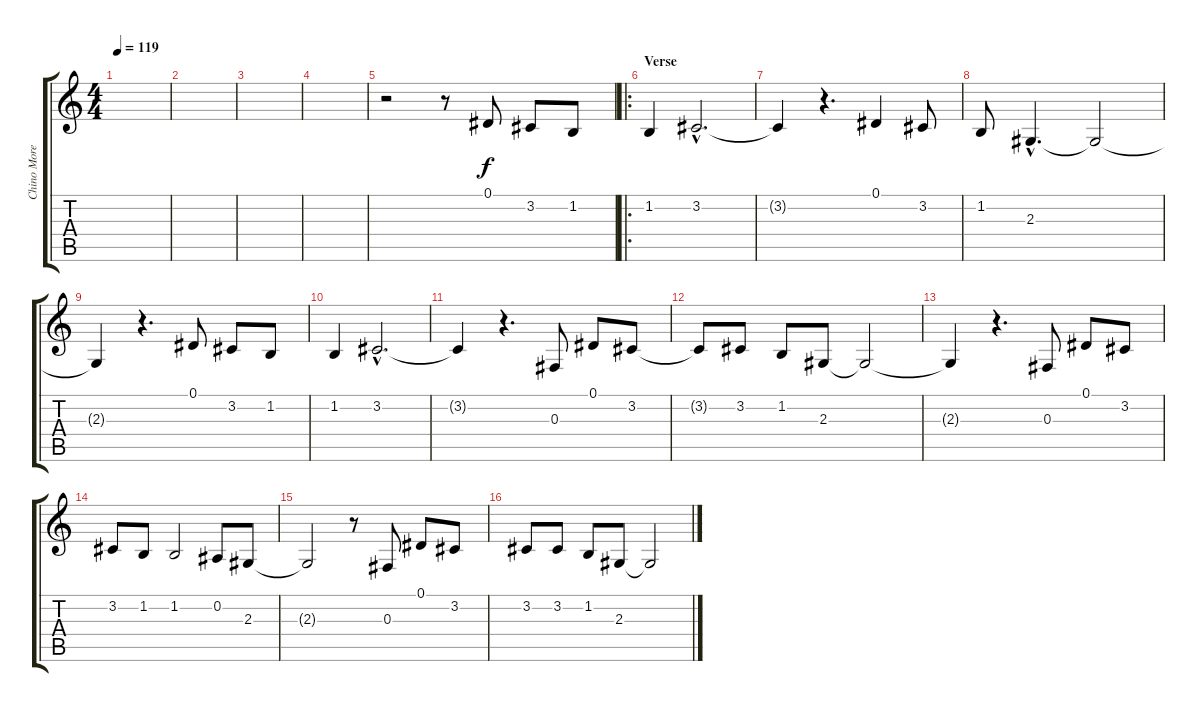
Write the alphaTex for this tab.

\track ("Chino Moreno" "Chino More") {instrument clarinet}
\staff {score tabs}
\tuning (Eb4 Bb3 Gb3 Db3 Ab2 Eb2) {hide}
\ts (4 4)
\tempo 119
\clef g2
\ks c
|
|
|
|
r.2 r.8 0.1.8 3.2.8 1.2.8 |
\ro
\section ("" "Verse")
1.2.4 3.2{hac}.2{d} |
3.2{t}.4 r.4{d} 0.1.4 3.2.8 |
1.2.8 2.3{hac}.4{d} 2.3{t}.2 |
2.3{t}.4 r.4{d} 0.1.8 3.2.8 1.2.8 |
1.2.4 3.2{hac}.2{d} |
3.2{t}.4 r.4{d} 0.3.8 0.1.8 3.2.8 |
3.2{t}.8 3.2.8 1.2.8 2.3.8 2.3{t}.2 |
2.3{t}.4 r.4{d} 0.3.8 0.1.8 3.2.8 |
3.2.8 1.2.8 1.2.2 0.2.8 2.3.8 |
2.3{t}.2 r.8 0.3.8 0.1.8 3.2.8 |
3.2.8 3.2.8 1.2.8 2.3.8 2.3{t}.2
